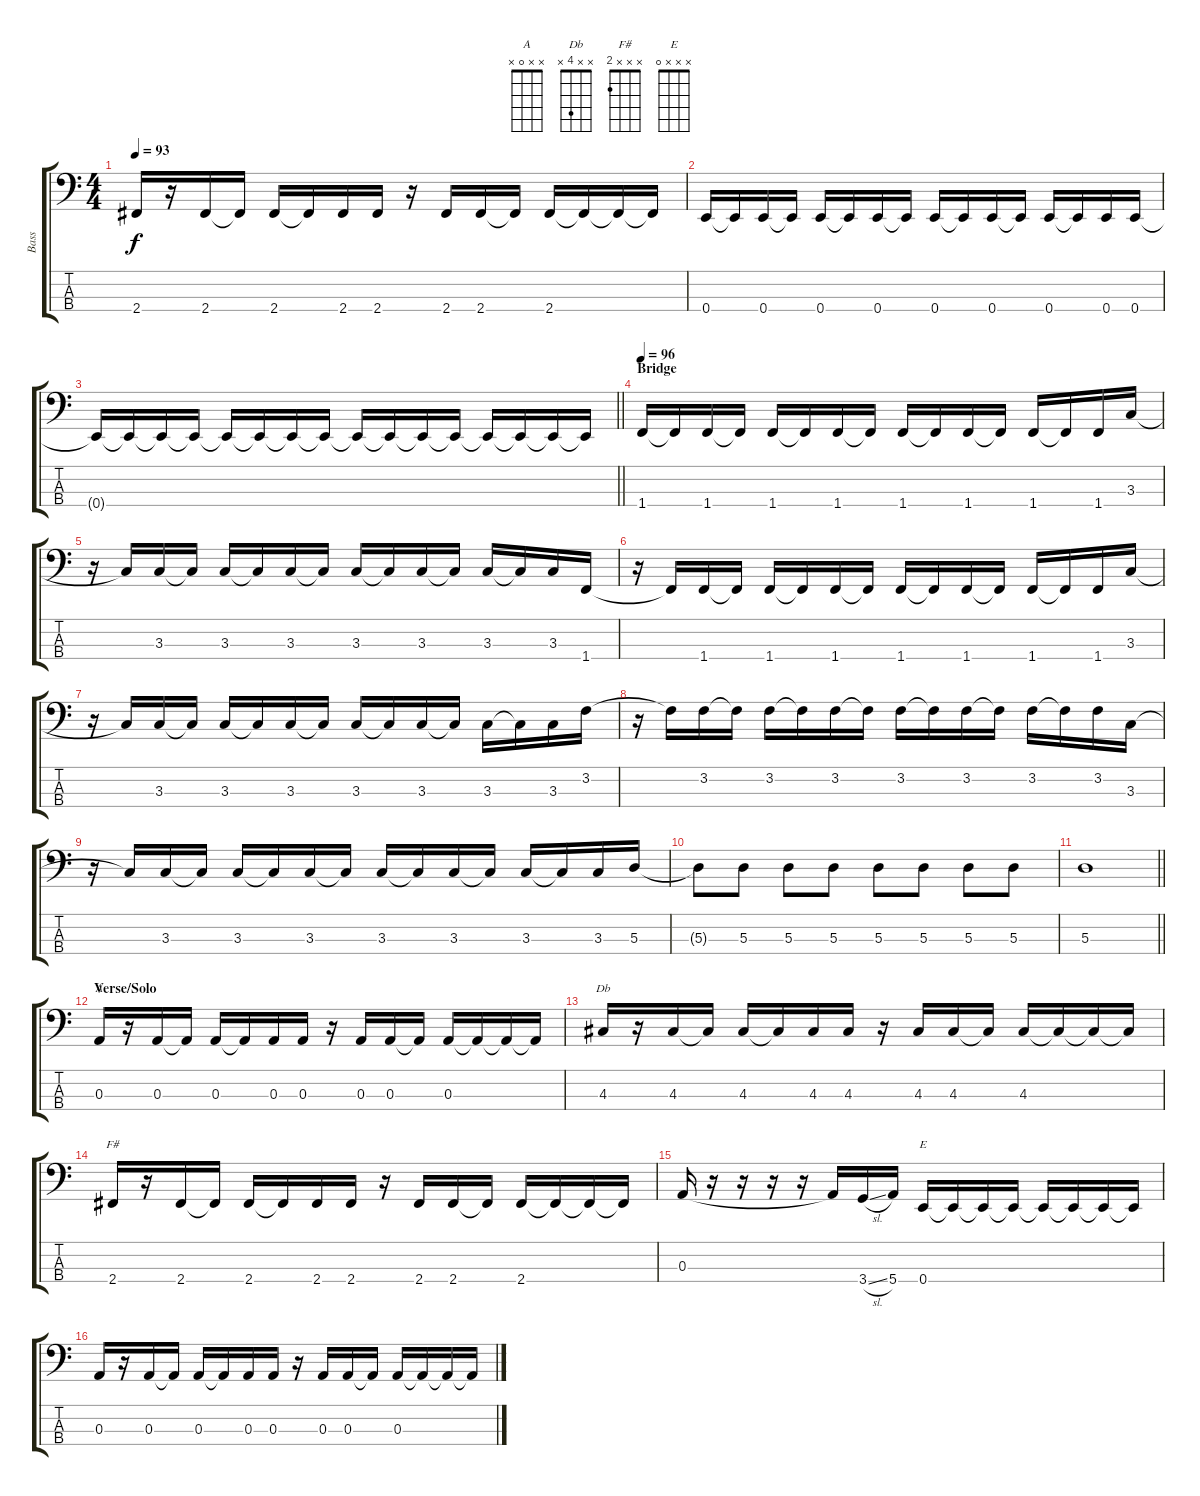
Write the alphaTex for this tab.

\track ("Bass" "Bass") {instrument electricbassfinger}
\staff {score tabs}
\tuning (G2 D2 A1 E1) {hide}
\chord ("A" x x 0 x)
\chord ("Db" x x 4 x)
\chord ("F#" x x x 2)
\chord ("E" x x x 0)
\ts (4 4)
\tempo 93
\clef f4
\ks c
2.4.16{dy f} r.16 2.4.16 2.4{t}.16 2.4.16 2.4{t}.16 2.4.16 2.4.16 r.16 2.4.16 2.4.16 2.4{t}.16 2.4.16 2.4{t}.16 2.4{t}.16 2.4{t}.16 |
0.4.16 0.4{t}.16 0.4.16 0.4{t}.16 0.4.16 0.4{t}.16 0.4.16 0.4{t}.16 0.4.16 0.4{t}.16 0.4.16 0.4{t}.16 0.4.16 0.4{t}.16 0.4.16 0.4.16 |
\barLineRight lightlight
0.4{t}.16 0.4{t}.16 0.4{t}.16 0.4{t}.16 0.4{t}.16 0.4{t}.16 0.4{t}.16 0.4{t}.16 0.4{t}.16 0.4{t}.16 0.4{t}.16 0.4{t}.16 0.4{t}.16 0.4{t}.16 0.4{t}.16 0.4{t}.16 |
\section ("" "Bridge")
\tempo 96
1.4.16 1.4{t}.16 1.4.16 1.4{t}.16 1.4.16 1.4{t}.16 1.4.16 1.4{t}.16 1.4.16 1.4{t}.16 1.4.16 1.4{t}.16 1.4.16 1.4{t}.16 1.4.16 3.3.16 |
r.16 3.3{t}.16 3.3.16 3.3{t}.16 3.3.16 3.3{t}.16 3.3.16 3.3{t}.16 3.3.16 3.3{t}.16 3.3.16 3.3{t}.16 3.3.16 3.3{t}.16 3.3.16 1.4.16 |
r.16 1.4{t}.16 1.4.16 1.4{t}.16 1.4.16 1.4{t}.16 1.4.16 1.4{t}.16 1.4.16 1.4{t}.16 1.4.16 1.4{t}.16 1.4.16 1.4{t}.16 1.4.16 3.3.16 |
r.16 3.3{t}.16 3.3.16 3.3{t}.16 3.3.16 3.3{t}.16 3.3.16 3.3{t}.16 3.3.16 3.3{t}.16 3.3.16 3.3{t}.16 3.3.16 3.3{t}.16 3.3.16 3.2.16 |
r.16 3.2{t}.16 3.2.16 3.2{t}.16 3.2.16 3.2{t}.16 3.2.16 3.2{t}.16 3.2.16 3.2{t}.16 3.2.16 3.2{t}.16 3.2.16 3.2{t}.16 3.2.16 3.3.16 |
r.16 3.3{t}.16 3.3.16 3.3{t}.16 3.3.16 3.3{t}.16 3.3.16 3.3{t}.16 3.3.16 3.3{t}.16 3.3.16 3.3{t}.16 3.3.16 3.3{t}.16 3.3.16 5.3.16 |
5.3{t}.8 5.3.8 5.3.8 5.3.8 5.3.8 5.3.8 5.3.8 5.3.8 |
\barLineRight lightlight
5.3.1 |
\section ("" "Verse/Solo")
0.3.16{ch "A"} r.16 0.3.16 0.3{t}.16 0.3.16 0.3{t}.16 0.3.16 0.3.16 r.16 0.3.16 0.3.16 0.3{t}.16 0.3.16 0.3{t}.16 0.3{t}.16 0.3{t}.16 |
4.3.16{ch "Db"} r.16 4.3.16 4.3{t}.16 4.3.16 4.3{t}.16 4.3.16 4.3.16 r.16 4.3.16 4.3.16 4.3{t}.16 4.3.16 4.3{t}.16 4.3{t}.16 4.3{t}.16 |
2.4.16{ch "F#"} r.16 2.4.16 2.4{t}.16 2.4.16 2.4{t}.16 2.4.16 2.4.16 r.16 2.4.16 2.4.16 2.4{t}.16 2.4.16 2.4{t}.16 2.4{t}.16 2.4{t}.16 |
0.3.16 r.16 r.16 r.16 r.16 0.3{t}.16 3.4{sl}.16 5.4.16 0.4.16{ch "E"} 0.4{t}.16 0.4{t}.16 0.4{t}.16 0.4{t}.16 0.4{t}.16 0.4{t}.16 0.4{t}.16 |
0.3.16 r.16 0.3.16 0.3{t}.16 0.3.16 0.3{t}.16 0.3.16 0.3.16 r.16 0.3.16 0.3.16 0.3{t}.16 0.3.16 0.3{t}.16 0.3{t}.16 0.3{t}.16
